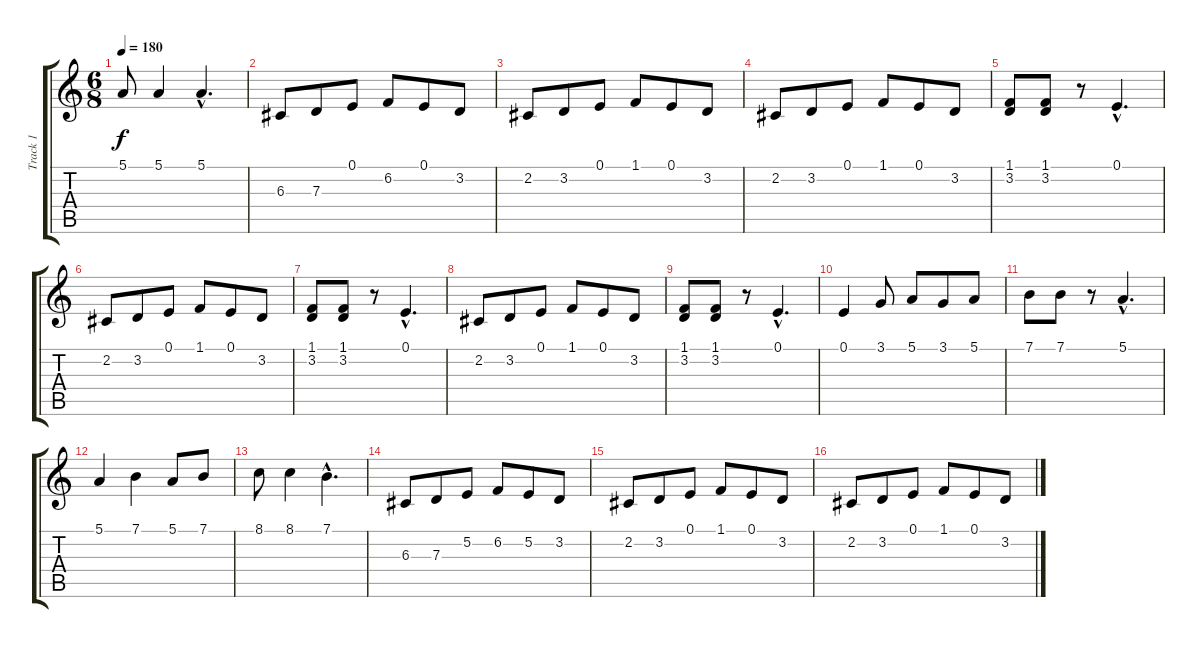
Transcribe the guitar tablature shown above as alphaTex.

\track ("Track 1" "Track 1") {instrument synthbrass1}
\staff {score tabs}
\tuning (E4 B3 G3 D3 A2 E2) {hide}
\ts (6 8)
\tempo 180
\clef g2
\ks c
5.1.8{dy f} 5.1.4 5.1{hac}.4{d} |
6.3.8 7.3.8 0.1.8 6.2.8 0.1.8 3.2.8 |
2.2.8 3.2.8 0.1.8 1.1.8 0.1.8 3.2.8 |
2.2.8 3.2.8 0.1.8 1.1.8 0.1.8 3.2.8 |
(1.1 3.2).8 (1.1 3.2).8 r.8 0.1{hac}.4{d} |
2.2.8 3.2.8 0.1.8 1.1.8 0.1.8 3.2.8 |
(1.1 3.2).8 (1.1 3.2).8 r.8 0.1{hac}.4{d} |
2.2.8 3.2.8 0.1.8 1.1.8 0.1.8 3.2.8 |
(1.1 3.2).8 (1.1 3.2).8 r.8 0.1{hac}.4{d} |
0.1.4 3.1.8 5.1.8 3.1.8 5.1.8 |
7.1.8 7.1.8 r.8 5.1{hac}.4{d} |
5.1.4 7.1.4 5.1.8 7.1.8 |
8.1.8 8.1.4 7.1{hac}.4{d} |
6.3.8 7.3.8 5.2.8 6.2.8 5.2.8 3.2.8 |
2.2.8 3.2.8 0.1.8 1.1.8 0.1.8 3.2.8 |
2.2.8 3.2.8 0.1.8 1.1.8 0.1.8 3.2.8
